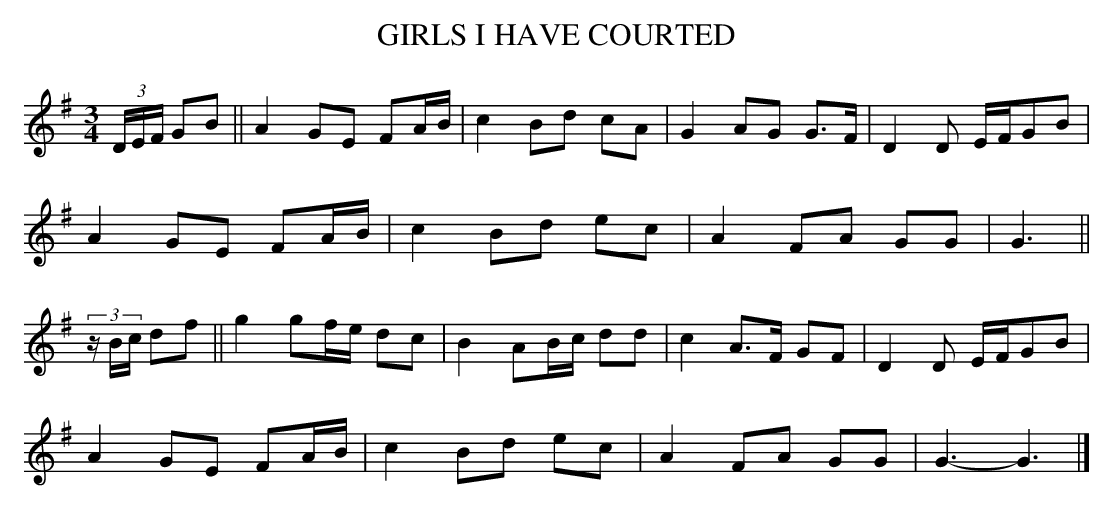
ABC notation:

X:1
T:GIRLS I HAVE COURTED
Y:"playful"
do well in ABC playback)
M:3/4
L:1/8
K:G
(3D/E/F/ GB||A2 GE FA/B/|c2 Bd cA|G2 AG G>F|D2D E/F/GB|
A2GE FA/B/|c2Bd ec|A2FA GG|G3||
(3z/B/c/ df||g2gf/e/ dc|B2AB/c/ dd|c2A>F GF|D2D E/F/GB|
A2 GE FA/B/|c2 Bd ec|A2 FA GG|G3-G3|]
